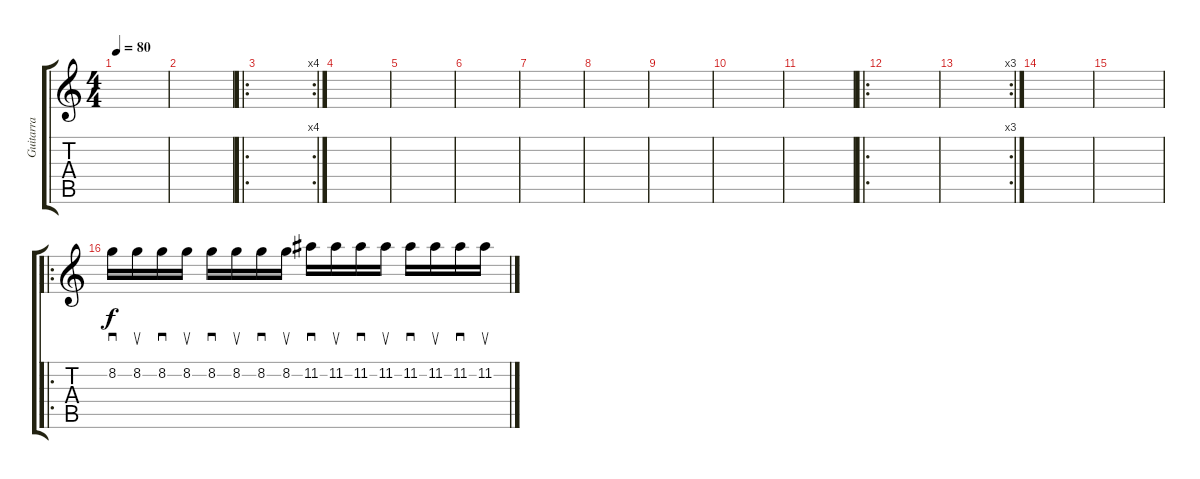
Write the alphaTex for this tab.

\track ("Guitarra" "Guitarra") {instrument distortionguitar}
\staff {score tabs}
\tuning (E4 B3 G3 D3 A2 E2) {hide}
\ts (4 4)
\tempo 80
\clef g2
\ks c
|
|
\ro
\rc 4
|
|
|
|
|
|
|
|
|
\ro
|
\rc 3
|
|
|
\ro
8.2.16{sd} 8.2.16{su} 8.2.16{sd} 8.2.16{su} 8.2.16{sd} 8.2.16{su} 8.2.16{sd} 8.2.16{su} 11.2.16{sd} 11.2.16{su} 11.2.16{sd} 11.2.16{su} 11.2.16{sd} 11.2.16{su} 11.2.16{sd} 11.2.16{su}
